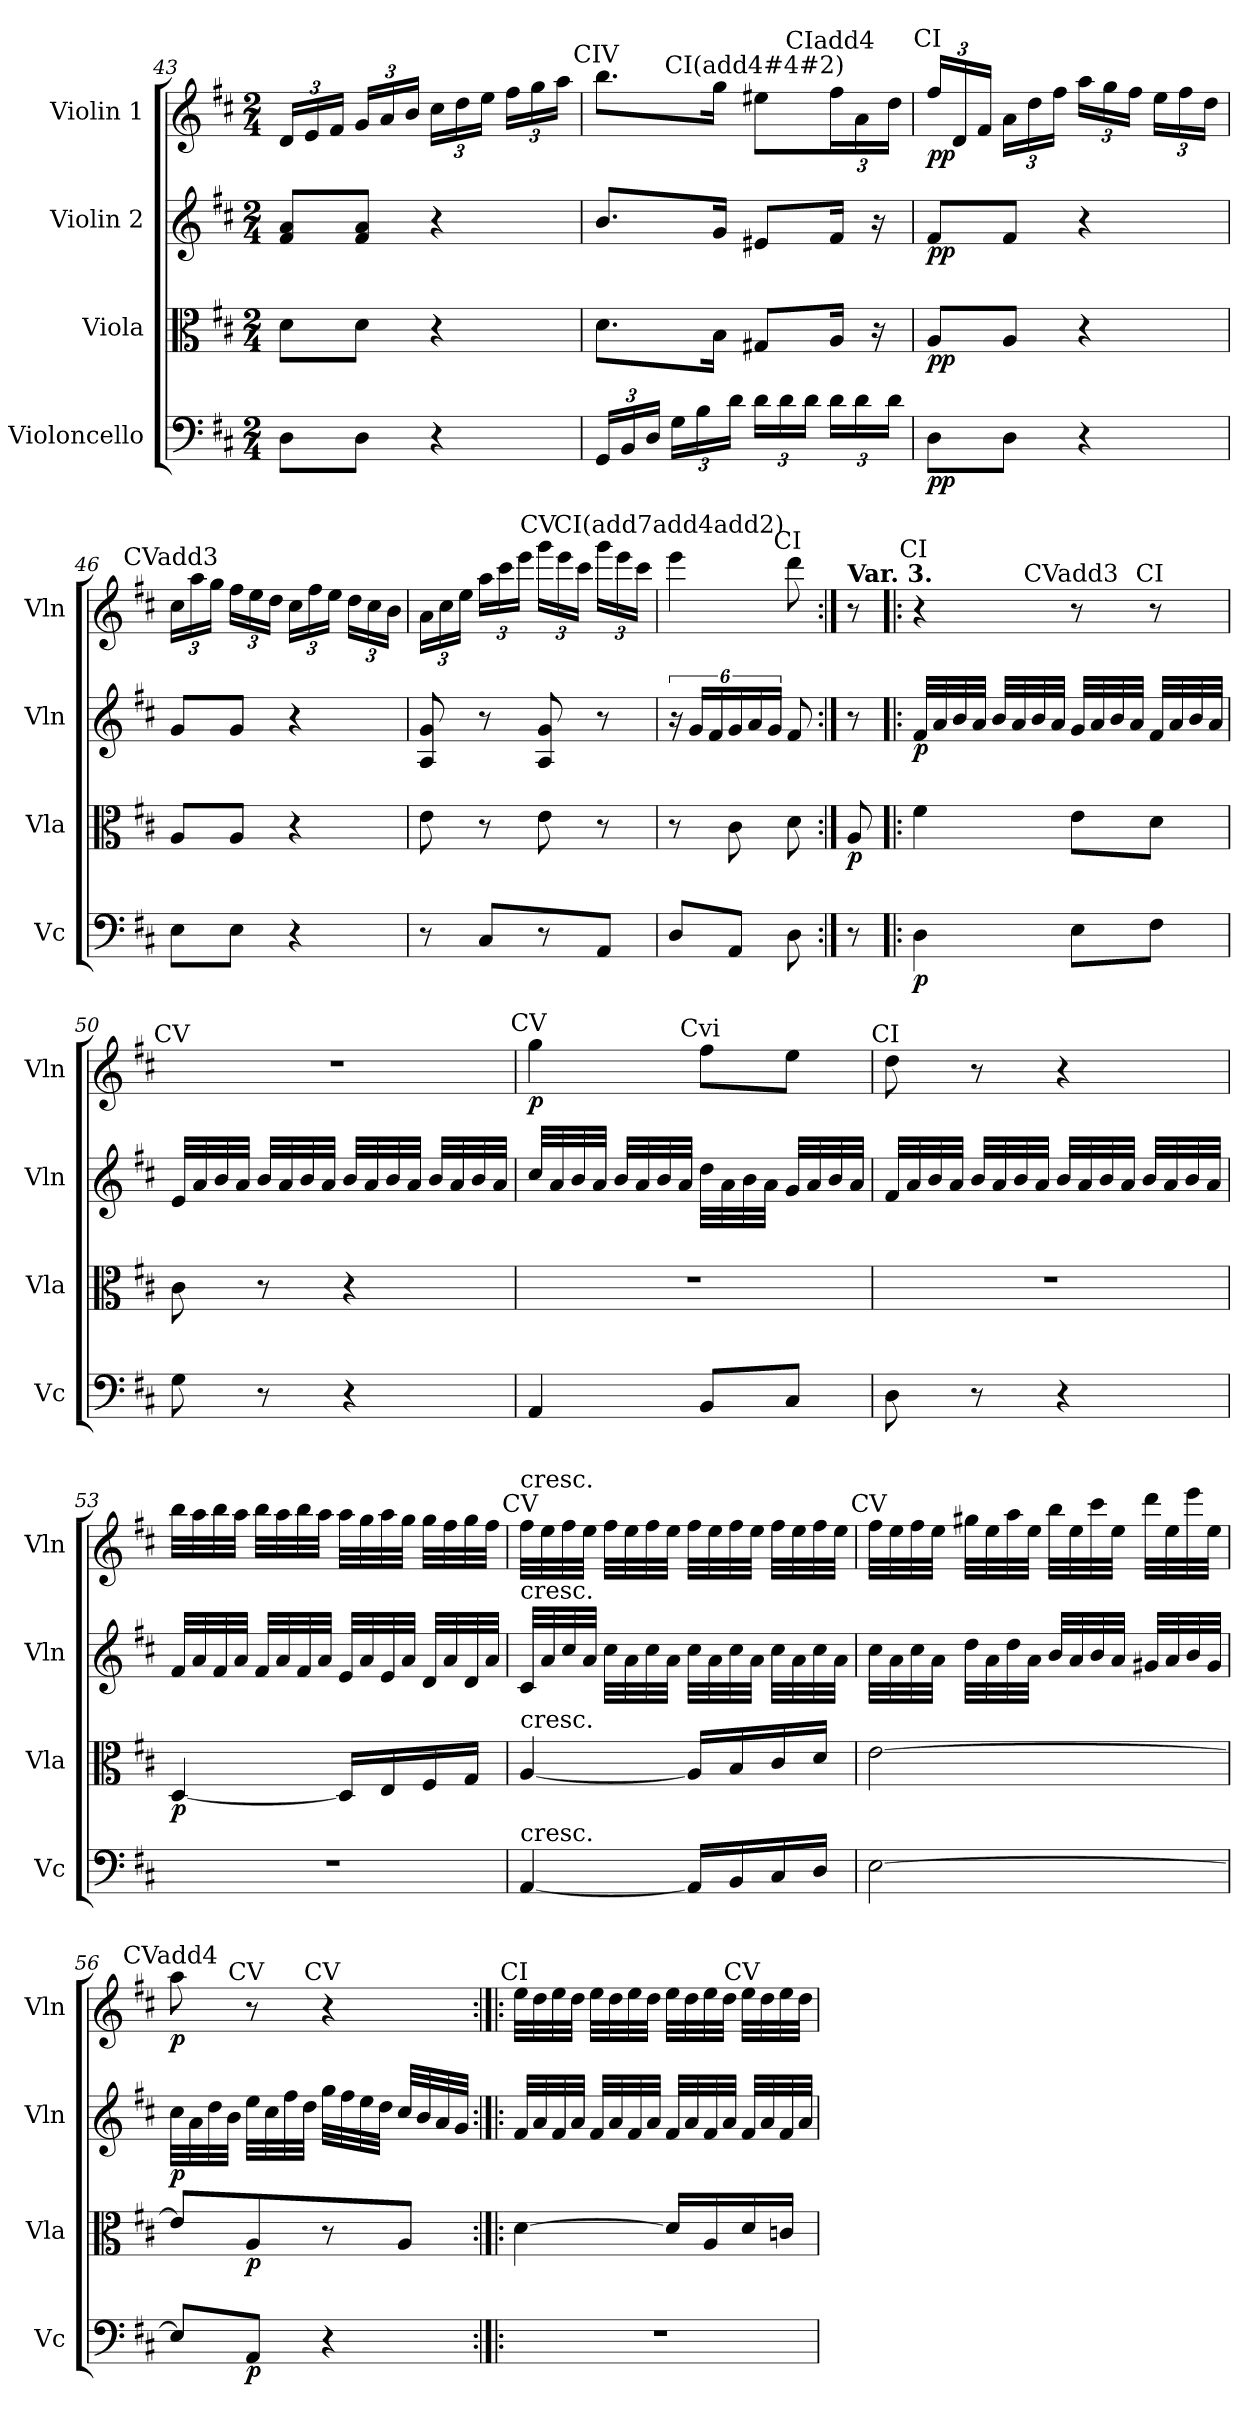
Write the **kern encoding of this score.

**kern	**dynam	**kern	**dynam	**kern	**dynam	**kern	**dynam
*part4	*part4	*part3	*part3	*part2	*part2	*part1	*part1
*staff4	*staff4	*staff3	*staff3	*staff2	*staff2	*staff1	*staff1
*I"Violoncello	*	*I"Viola	*	*I"Violin 2	*	*I"Violin 1	*
*I'Vc	*	*I'Vla	*	*I'Vln	*	*I'Vln	*
*clefF4	*	*clefC3	*	*clefG2	*	*clefG2	*
*k[f#c#]	*	*k[f#c#]	*	*k[f#c#]	*	*k[f#c#]	*
*D:	*	*D:	*	*D:	*	*D:	*
*M2/4	*	*M2/4	*	*M2/4	*	*M2/4	*
*	*	*	*	*	*	*Xbrackettup	*
=43	=43	=43	=43	=43	=43	=43	=43
8D\L	.	8d\L	.	8f#/ 8a/L	.	24d/LL	.
.	.	.	.	.	.	24e/	.
.	.	.	.	.	.	24f#/JJ	.
8D\J	.	8d\J	.	8f#/ 8a/J	.	24g/LL	.
.	.	.	.	.	.	24a/	.
.	.	.	.	.	.	24b/JJ	.
4r	.	4r	.	4r	.	24cc#\LL	.
.	.	.	.	.	.	24dd\	.
.	.	.	.	.	.	24ee\JJ	.
.	.	.	.	.	.	24ff#\LL	.
.	.	.	.	.	.	24gg\	.
.	.	.	.	.	.	24aa\JJ	.
!!LO:PB:g=z
=44	=44	=44	=44	=44	=44	=44	=44
*Xbrackettup	*	*	*	*	*	*	*
!	!	!	!	!	!	!LO:TX:a:cj:t=CIV	!
24GG/LL	.	8.d\L	.	8.b/L	.	8.bb\L	.
24BB/	.	.	.	.	.	.	.
24D/JJ	.	.	.	.	.	.	.
24G\LL	.	.	.	.	.	.	.
24B\	.	.	.	.	.	.	.
.	.	16B\Jk	.	16g/Jk	.	16gg\Jk	.
24d\JJ	.	.	.	.	.	.	.
!	!	!	!	!	!	!LO:TX:a:cj:t=CI(add4#4#2)	!
24d\LL	.	8G#X/L	.	8e#X/L	.	8ee#X\L	.
24d\	.	.	.	.	.	.	.
24d\JJ	.	.	.	.	.	.	.
!	!	!	!	!	!	!LO:TX:a:cj:t=CIadd4	!
24d\LL	.	16A/Jk	.	16f#/Jk	.	24ff#\L	.
24d\	.	.	.	.	.	24a\	.
.	.	16r	.	16r	.	.	.
24d\JJ	.	.	.	.	.	24dd\JJ	.
=45	=45	=45	=45	=45	=45	=45	=45
!	!	!	!	!	!	!LO:TX:a:cj:t=CI	!
!	!LO:DY:b	!	!LO:DY:b	!	!LO:DY:b	!	!LO:DY:b
8D\L	pp	8A/L	pp	8f#/L	pp	24ff#/LL	pp
.	.	.	.	.	.	24d/	.
.	.	.	.	.	.	24f#/JJ	.
8D\J	.	8A/J	.	8f#/J	.	24a\LL	.
.	.	.	.	.	.	24dd\	.
.	.	.	.	.	.	24ff#\JJ	.
4r	.	4r	.	4r	.	24aa\LL	.
.	.	.	.	.	.	24gg\	.
.	.	.	.	.	.	24ff#\JJ	.
.	.	.	.	.	.	24ee\LL	.
.	.	.	.	.	.	24ff#\	.
.	.	.	.	.	.	24dd\JJ	.
=46	=46	=46	=46	=46	=46	=46	=46
!	!	!	!	!	!	!LO:TX:a:cj:t=CVadd3	!
8E\L	.	8A/L	.	8g/L	.	24cc#\LL	.
.	.	.	.	.	.	24aa\	.
.	.	.	.	.	.	24gg\JJ	.
8E\J	.	8A/J	.	8g/J	.	24ff#\LL	.
.	.	.	.	.	.	24ee\	.
.	.	.	.	.	.	24dd\JJ	.
4r	.	4r	.	4r	.	24cc#\LL	.
.	.	.	.	.	.	24ff#\	.
.	.	.	.	.	.	24ee\JJ	.
.	.	.	.	.	.	24dd\LL	.
.	.	.	.	.	.	24cc#\	.
.	.	.	.	.	.	24b\JJ	.
!!LO:PB:g=z
=47	=47	=47	=47	=47	=47	=47	=47
8r	.	8e\	.	8A/ 8g/	.	24a\LL	.
.	.	.	.	.	.	24cc#\	.
.	.	.	.	.	.	24ee\JJ	.
8C#/L	.	8r	.	8r	.	24aa\LL	.
.	.	.	.	.	.	24ccc#\	.
.	.	.	.	.	.	24eee\JJ	.
!	!	!	!	!	!	!LO:TX:a:cj:t=CV	!
8r	.	8e\	.	8A/ 8g/	.	24ggg\LL	.
.	.	.	.	.	.	24eee\	.
.	.	.	.	.	.	24ccc#\JJ	.
8AA/J	.	8r	.	8r	.	24ggg\LL	.
.	.	.	.	.	.	24eee\	.
.	.	.	.	.	.	24ccc#\JJ	.
=48	=48	=48	=48	=48	=48	=48	=48
!	!	!	!	!	!	!LO:TX:a:cj:t=CI(add7add4add2)	!
8D/L	.	8r	.	24r	.	4eee\	.
.	.	.	.	24g/LL	.	.	.
.	.	.	.	24f#/	.	.	.
8AA/J	.	8c#\	.	24g/	.	.	.
.	.	.	.	24a/	.	.	.
.	.	.	.	24g/JJ	.	.	.
!	!	!	!	!	!	!LO:TX:a:cj:t=CI	!
8D\	.	8d\	.	8f#/	.	8ddd\	.
=48X7:|!	=48X7:|!	=48X7:|!	=48X7:|!	=48X7:|!	=48X7:|!	=48X7:|!	=48X7:|!
!	!	!	!	!	!	!LO:TX:a:B:t=Var. 3.	!
!	!	!	!LO:DY:b	!	!	!	!
8r	.	8A/	p	8r	.	8r	.
!!LO:LB:g=z
=49!|:	=49!|:	=49!|:	=49!|:	=49!|:	=49!|:	=49!|:	=49!|:
!	!	!	!	!	!	!LO:TX:a:cj:t=CI	!
!	!LO:DY:b	!	!	!	!LO:DY:b	!	!
4D\	p	4f#\	.	32f#/LLL	p	4r	.
.	.	.	.	32a/	.	.	.
.	.	.	.	32b/	.	.	.
.	.	.	.	32a/JJJ	.	.	.
.	.	.	.	32b/LLL	.	.	.
.	.	.	.	32a/	.	.	.
.	.	.	.	32b/	.	.	.
.	.	.	.	32a/JJJ	.	.	.
!	!	!	!	!	!	!LO:TX:a:cj:t=CVadd3	!
8E\L	.	8e\L	.	32g/LLL	.	8r	.
.	.	.	.	32a/	.	.	.
.	.	.	.	32b/	.	.	.
.	.	.	.	32a/JJJ	.	.	.
!	!	!	!	!	!	!LO:TX:a:cj:t=CI	!
8F#\J	.	8d\J	.	32f#/LLL	.	8r	.
.	.	.	.	32a/	.	.	.
.	.	.	.	32b/	.	.	.
.	.	.	.	32a/JJJ	.	.	.
!!LO:PB:g=z
=50	=50	=50	=50	=50	=50	=50	=50
!	!	!	!	!	!	!LO:TX:a:cj:t=CV	!
8G\	.	8c#\	.	32e/LLL	.	2r	.
.	.	.	.	32a/	.	.	.
.	.	.	.	32b/	.	.	.
.	.	.	.	32a/JJJ	.	.	.
8r	.	8r	.	32b/LLL	.	.	.
.	.	.	.	32a/	.	.	.
.	.	.	.	32b/	.	.	.
.	.	.	.	32a/JJJ	.	.	.
4r	.	4r	.	32b/LLL	.	.	.
.	.	.	.	32a/	.	.	.
.	.	.	.	32b/	.	.	.
.	.	.	.	32a/JJJ	.	.	.
.	.	.	.	32b/LLL	.	.	.
.	.	.	.	32a/	.	.	.
.	.	.	.	32b/	.	.	.
.	.	.	.	32a/JJJ	.	.	.
=51	=51	=51	=51	=51	=51	=51	=51
!	!	!	!	!	!	!LO:TX:a:cj:t=CV	!
!	!	!	!	!	!	!	!LO:DY:b
4AA/	.	2r	.	32cc#/LLL	.	4gg\	p
.	.	.	.	32a/	.	.	.
.	.	.	.	32b/	.	.	.
.	.	.	.	32a/JJJ	.	.	.
.	.	.	.	32b/LLL	.	.	.
.	.	.	.	32a/	.	.	.
.	.	.	.	32b/	.	.	.
.	.	.	.	32a/JJJ	.	.	.
!	!	!	!	!	!	!LO:TX:a:cj:t=Cvi	!
8BB/L	.	.	.	32dd\LLL	.	8ff#\L	.
.	.	.	.	32a\	.	.	.
.	.	.	.	32b\	.	.	.
.	.	.	.	32a\JJJ	.	.	.
8C#/J	.	.	.	32g/LLL	.	8ee\J	.
.	.	.	.	32a/	.	.	.
.	.	.	.	32b/	.	.	.
.	.	.	.	32a/JJJ	.	.	.
!!LO:LB:g=z
=52	=52	=52	=52	=52	=52	=52	=52
!	!	!	!	!	!	!LO:TX:a:cj:t=CI	!
8D\	.	2r	.	32f#/LLL	.	8dd\	.
.	.	.	.	32a/	.	.	.
.	.	.	.	32b/	.	.	.
.	.	.	.	32a/JJJ	.	.	.
8r	.	.	.	32b/LLL	.	8r	.
.	.	.	.	32a/	.	.	.
.	.	.	.	32b/	.	.	.
.	.	.	.	32a/JJJ	.	.	.
4r	.	.	.	32b/LLL	.	4r	.
.	.	.	.	32a/	.	.	.
.	.	.	.	32b/	.	.	.
.	.	.	.	32a/JJJ	.	.	.
.	.	.	.	32b/LLL	.	.	.
.	.	.	.	32a/	.	.	.
.	.	.	.	32b/	.	.	.
.	.	.	.	32a/JJJ	.	.	.
=53	=53	=53	=53	=53	=53	=53	=53
!	!	!	!LO:DY:b	!	!	!	!
2r	.	[4D/	p	32f#/LLL	.	32bb\LLL	.
.	.	.	.	32a/	.	32aa\	.
.	.	.	.	32f#/	.	32bb\	.
.	.	.	.	32a/JJJ	.	32aa\JJJ	.
.	.	.	.	32f#/LLL	.	32bb\LLL	.
.	.	.	.	32a/	.	32aa\	.
.	.	.	.	32f#/	.	32bb\	.
.	.	.	.	32a/JJJ	.	32aa\JJJ	.
.	.	16D/LL]	.	32e/LLL	.	32aa\LLL	.
.	.	.	.	32a/	.	32gg\	.
.	.	16E/	.	32e/	.	32aa\	.
.	.	.	.	32a/JJJ	.	32gg\JJJ	.
.	.	16F#/	.	32d/LLL	.	32gg\LLL	.
.	.	.	.	32a/	.	32ff#\	.
.	.	16G/JJ	.	32d/	.	32gg\	.
.	.	.	.	32a/JJJ	.	32ff#\JJJ	.
!!LO:PB:g=z
=54	=54	=54	=54	=54	=54	=54	=54
!	!	!	!	!	!	!LO:TX:a:cj:t=CV	!
!	!	!	!	!	!	!LO:TX:a:t=cresc.	!
!	!	!	!	!LO:TX:a:t=cresc.	!	!	!
!	!	!LO:TX:a:t=cresc.	!	!	!	!	!
!LO:TX:a:t=cresc.	!	!	!	!	!	!	!
[4AA/	.	[4A/	.	32c#/LLL	.	32ff#\LLL	.
.	.	.	.	32a/	.	32ee\	.
.	.	.	.	32cc#/	.	32ff#\	.
.	.	.	.	32a/JJJ	.	32ee\JJJ	.
.	.	.	.	32cc#\LLL	.	32ff#\LLL	.
.	.	.	.	32a\	.	32ee\	.
.	.	.	.	32cc#\	.	32ff#\	.
.	.	.	.	32a\JJJ	.	32ee\JJJ	.
16AA/LL]	.	16A/LL]	.	32cc#\LLL	.	32ff#\LLL	.
.	.	.	.	32a\	.	32ee\	.
16BB/	.	16B/	.	32cc#\	.	32ff#\	.
.	.	.	.	32a\JJJ	.	32ee\JJJ	.
16C#/	.	16c#/	.	32cc#\LLL	.	32ff#\LLL	.
.	.	.	.	32a\	.	32ee\	.
16D/JJ	.	16d/JJ	.	32cc#\	.	32ff#\	.
.	.	.	.	32a\JJJ	.	32ee\JJJ	.
=55	=55	=55	=55	=55	=55	=55	=55
!	!	!	!	!	!	!LO:TX:a:cj:t=CV	!
[2E\	.	[2e\	.	32cc#\LLL	.	32ff#\LLL	.
.	.	.	.	32a\	.	32ee\	.
.	.	.	.	32cc#\	.	32ff#\	.
.	.	.	.	32a\JJJ	.	32ee\JJJ	.
.	.	.	.	32dd\LLL	.	32gg#X\LLL	.
.	.	.	.	32a\	.	32ee\	.
.	.	.	.	32dd\	.	32aa\	.
.	.	.	.	32a\JJJ	.	32ee\JJJ	.
.	.	.	.	32b/LLL	.	32bb\LLL	.
.	.	.	.	32a/	.	32ee\	.
.	.	.	.	32b/	.	32ccc#\	.
.	.	.	.	32a/JJJ	.	32ee\JJJ	.
.	.	.	.	32g#X/LLL	.	32ddd\LLL	.
.	.	.	.	32a/	.	32ee\	.
.	.	.	.	32b/	.	32eee\	.
.	.	.	.	32g#/JJJ	.	32ee\JJJ	.
!!LO:LB:g=z
=56	=56	=56	=56	=56	=56	=56	=56
!	!	!	!	!	!	!LO:TX:a:cj:t=CVadd4	!
!	!	!	!	!	!LO:DY:b	!	!LO:DY:b
8E/L]	.	8e/L]	.	32cc#\LLL	p	8aa\	p
.	.	.	.	32a\	.	.	.
.	.	.	.	32dd\	.	.	.
.	.	.	.	32b\JJJ	.	.	.
!	!	!	!	!	!	!LO:TX:a:cj:t=CV	!
!	!LO:DY:b	!	!LO:DY:b	!	!	!	!
8AA/J	p	8A/	p	32ee\LLL	.	8r	.
.	.	.	.	32cc#\	.	.	.
.	.	.	.	32ff#\	.	.	.
.	.	.	.	32dd\JJJ	.	.	.
!	!	!	!	!	!	!LO:TX:a:cj:t=CV	!
4r	.	8r	.	32gg\LLL	.	4r	.
.	.	.	.	32ff#\	.	.	.
.	.	.	.	32ee\	.	.	.
.	.	.	.	32dd\JJJ	.	.	.
.	.	8A/J	.	32cc#/LLL	.	.	.
.	.	.	.	32b/	.	.	.
.	.	.	.	32a/	.	.	.
.	.	.	.	32g/JJJ	.	.	.
=57:|!|:	=57:|!|:	=57:|!|:	=57:|!|:	=57:|!|:	=57:|!|:	=57:|!|:	=57:|!|:
!	!	!	!	!	!	!LO:TX:a:cj:t=CI	!
2r	.	[4d\	.	32f#/LLL	.	32ee\LLL	.
.	.	.	.	32a/	.	32dd\	.
.	.	.	.	32f#/	.	32ee\	.
.	.	.	.	32a/JJJ	.	32dd\JJJ	.
.	.	.	.	32f#/LLL	.	32ee\LLL	.
.	.	.	.	32a/	.	32dd\	.
.	.	.	.	32f#/	.	32ee\	.
.	.	.	.	32a/JJJ	.	32dd\JJJ	.
.	.	16d/LL]	.	32f#/LLL	.	32ee\LLL	.
.	.	.	.	32a/	.	32dd\	.
.	.	16A/	.	32f#/	.	32ee\	.
.	.	.	.	32a/JJJ	.	32dd\JJJ	.
!	!	!	!	!	!	!LO:TX:a:cj:t=CV	!
.	.	16d/	.	32f#/LLL	.	32ee\LLL	.
.	.	.	.	32a/	.	32dd\	.
.	.	16cn/JJ	.	32f#/	.	32ee\	.
.	.	.	.	32a/JJJ	.	32dd\JJJ	.
=	=	=	=	=	=	=	=
*-	*-	*-	*-	*-	*-	*-	*-
